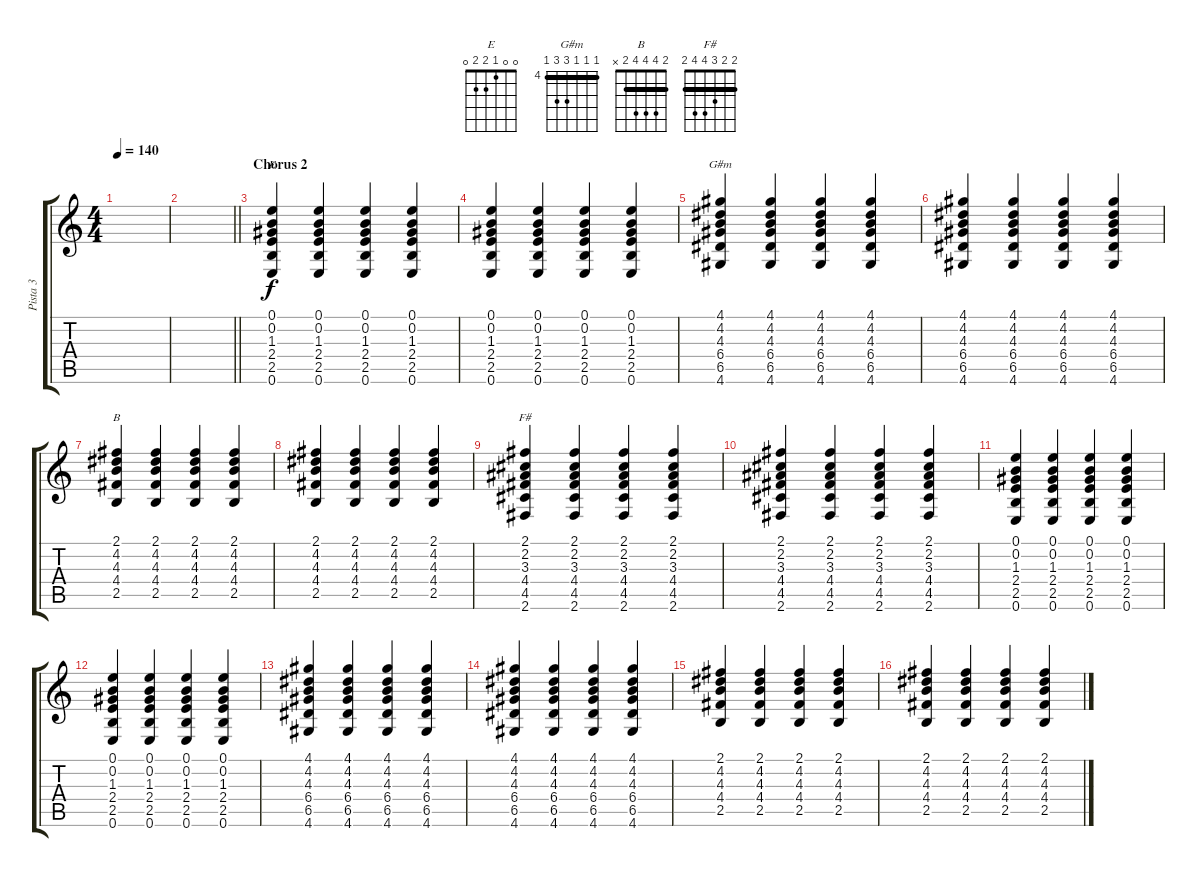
\track ("Pista 3" "Pista 3") {instrument electricguitarjazz}
\staff {score tabs}
\tuning (E4 B3 G3 D3 A2 E2) {hide}
\chord ("E" 0 0 1 2 2 0)
\chord ("G#m" 4 4 4 6 6 4) {firstfret 4 barre 4}
\chord ("B" 2 4 4 4 2 x) {barre 2}
\chord ("F#" 2 2 3 4 4 2) {barre 2}
\ts (4 4)
\tempo 140
\clef g2
\ks c
|
\barLineRight lightlight
|
\section ("" "Chorus 2")
(0.1 0.2 1.3 2.4 2.5 0.6).4{ch "E"} (0.1 0.2 1.3 2.4 2.5 0.6).4 (0.1 0.2 1.3 2.4 2.5 0.6).4 (0.1 0.2 1.3 2.4 2.5 0.6).4 |
(0.1 0.2 1.3 2.4 2.5 0.6).4 (0.1 0.2 1.3 2.4 2.5 0.6).4 (0.1 0.2 1.3 2.4 2.5 0.6).4 (0.1 0.2 1.3 2.4 2.5 0.6).4 |
(4.1 4.2 4.3 6.4 6.5 4.6).4{ch "G#m"} (4.1 4.2 4.3 6.4 6.5 4.6).4 (4.1 4.2 4.3 6.4 6.5 4.6).4 (4.1 4.2 4.3 6.4 6.5 4.6).4 |
(4.1 4.2 4.3 6.4 6.5 4.6).4 (4.1 4.2 4.3 6.4 6.5 4.6).4 (4.1 4.2 4.3 6.4 6.5 4.6).4 (4.1 4.2 4.3 6.4 6.5 4.6).4 |
(2.1 4.2 4.3 4.4 2.5).4{ch "B"} (2.1 4.2 4.3 4.4 2.5).4 (2.1 4.2 4.3 4.4 2.5).4 (2.1 4.2 4.3 4.4 2.5).4 |
(2.1 4.2 4.3 4.4 2.5).4 (2.1 4.2 4.3 4.4 2.5).4 (2.1 4.2 4.3 4.4 2.5).4 (2.1 4.2 4.3 4.4 2.5).4 |
(2.1 2.2 3.3 4.4 4.5 2.6).4{ch "F#"} (2.1 2.2 3.3 4.4 4.5 2.6).4 (2.1 2.2 3.3 4.4 4.5 2.6).4 (2.1 2.2 3.3 4.4 4.5 2.6).4 |
(2.1 2.2 3.3 4.4 4.5 2.6).4 (2.1 2.2 3.3 4.4 4.5 2.6).4 (2.1 2.2 3.3 4.4 4.5 2.6).4 (2.1 2.2 3.3 4.4 4.5 2.6).4 |
(0.1 0.2 1.3 2.4 2.5 0.6).4 (0.1 0.2 1.3 2.4 2.5 0.6).4 (0.1 0.2 1.3 2.4 2.5 0.6).4 (0.1 0.2 1.3 2.4 2.5 0.6).4 |
(0.1 0.2 1.3 2.4 2.5 0.6).4 (0.1 0.2 1.3 2.4 2.5 0.6).4 (0.1 0.2 1.3 2.4 2.5 0.6).4 (0.1 0.2 1.3 2.4 2.5 0.6).4 |
(4.1 4.2 4.3 6.4 6.5 4.6).4 (4.1 4.2 4.3 6.4 6.5 4.6).4 (4.1 4.2 4.3 6.4 6.5 4.6).4 (4.1 4.2 4.3 6.4 6.5 4.6).4 |
(4.1 4.2 4.3 6.4 6.5 4.6).4 (4.1 4.2 4.3 6.4 6.5 4.6).4 (4.1 4.2 4.3 6.4 6.5 4.6).4 (4.1 4.2 4.3 6.4 6.5 4.6).4 |
(2.1 4.2 4.3 4.4 2.5).4 (2.1 4.2 4.3 4.4 2.5).4 (2.1 4.2 4.3 4.4 2.5).4 (2.1 4.2 4.3 4.4 2.5).4 |
(2.1 4.2 4.3 4.4 2.5).4 (2.1 4.2 4.3 4.4 2.5).4 (2.1 4.2 4.3 4.4 2.5).4 (2.1 4.2 4.3 4.4 2.5).4
